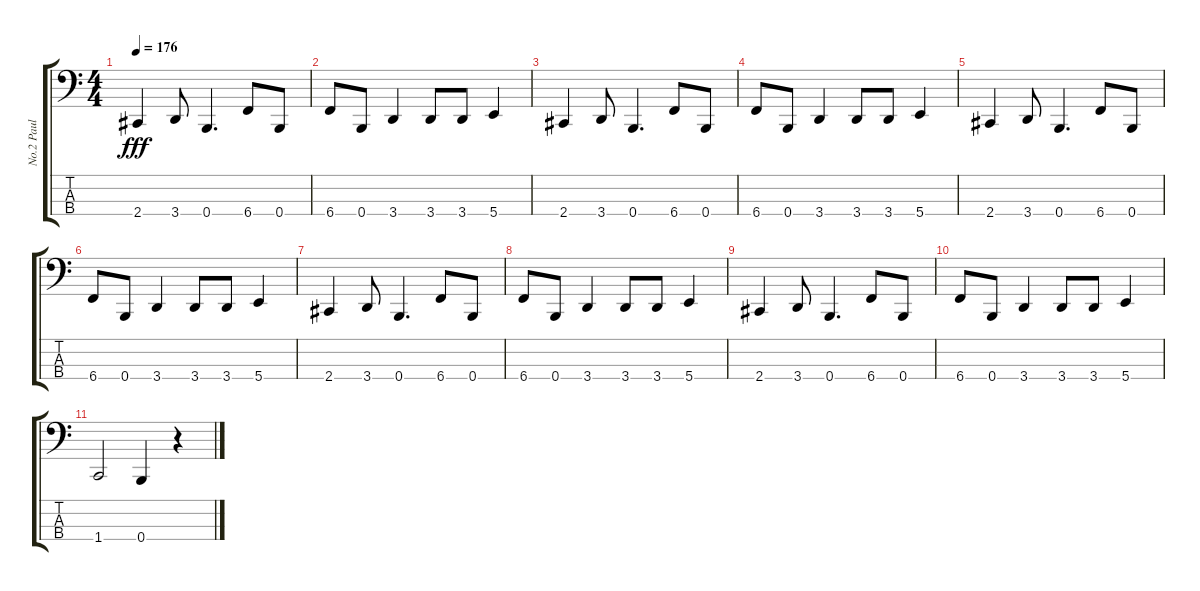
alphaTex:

\track ("No.2 Paul" "No.2 Paul") {instrument electricbasspick}
\staff {score tabs}
\tuning (E2 B1 Gb1 B0) {hide}
\ts (4 4)
\tempo 176
\clef f4
\ks c
2.4.4{dy fff} 3.4.8 0.4.4{d} 6.4.8 0.4.8 |
6.4.8 0.4.8 3.4.4 3.4.8 3.4.8 5.4.4 |
2.4.4 3.4.8 0.4.4{d} 6.4.8 0.4.8 |
6.4.8 0.4.8 3.4.4 3.4.8 3.4.8 5.4.4 |
2.4.4 3.4.8 0.4.4{d} 6.4.8 0.4.8 |
6.4.8 0.4.8 3.4.4 3.4.8 3.4.8 5.4.4 |
2.4.4 3.4.8 0.4.4{d} 6.4.8 0.4.8 |
6.4.8 0.4.8 3.4.4 3.4.8 3.4.8 5.4.4 |
2.4.4 3.4.8 0.4.4{d} 6.4.8 0.4.8 |
6.4.8 0.4.8 3.4.4 3.4.8 3.4.8 5.4.4 |
1.4.2 0.4.4 r.4
